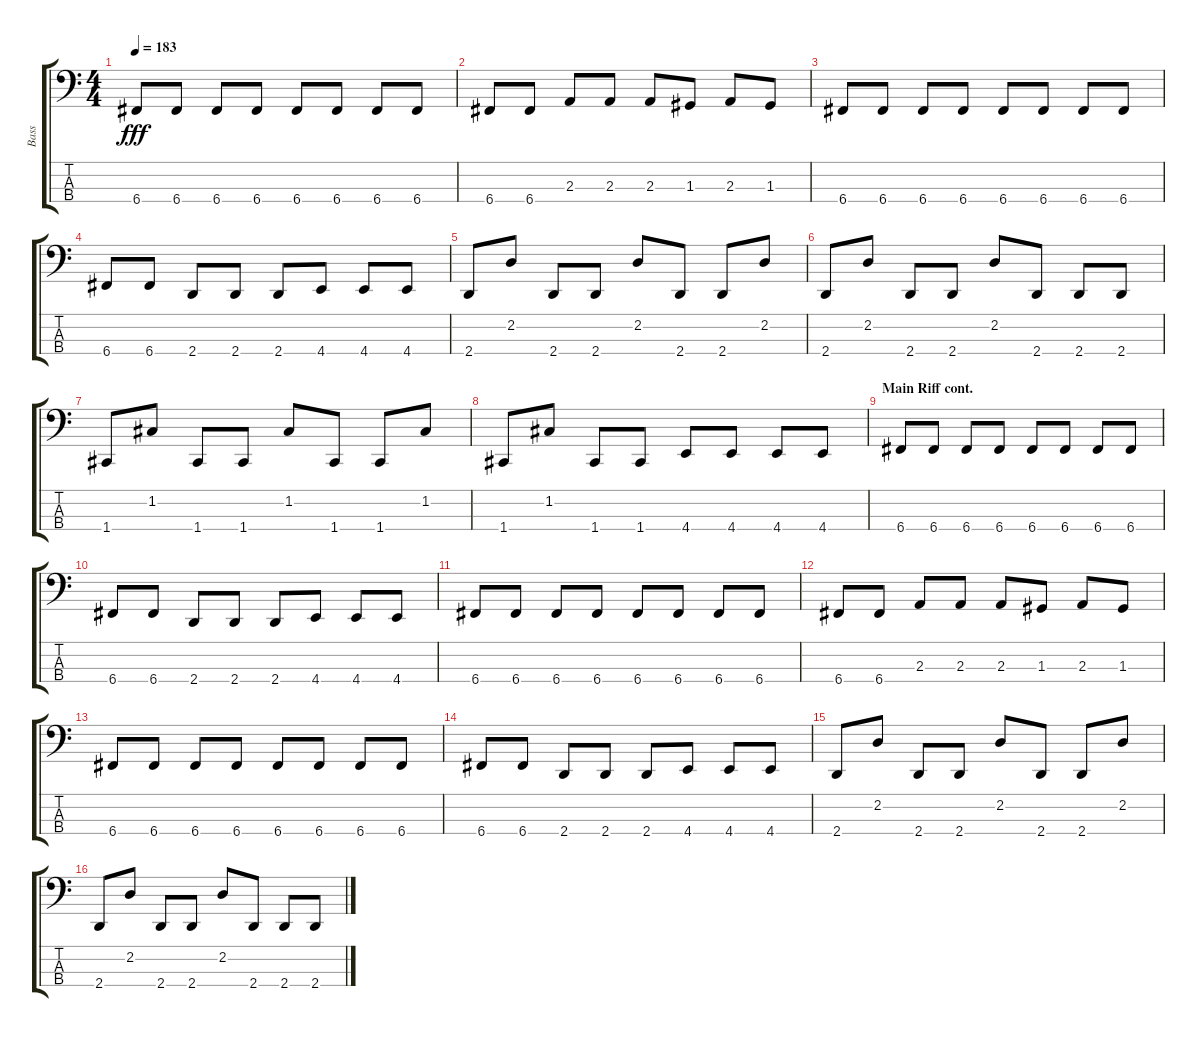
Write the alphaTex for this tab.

\track ("Bass" "Bass") {instrument electricbassfinger}
\staff {score tabs}
\tuning (F2 C2 G1 C1) {hide}
\ts (4 4)
\tempo 183
\clef f4
\ks aminor
6.4.8{dy fff} 6.4.8 6.4.8 6.4.8 6.4.8 6.4.8 6.4.8 6.4.8 |
6.4.8 6.4.8 2.3.8 2.3.8 2.3.8 1.3.8 2.3.8 1.3.8 |
6.4.8 6.4.8 6.4.8 6.4.8 6.4.8 6.4.8 6.4.8 6.4.8 |
6.4.8 6.4.8 2.4.8 2.4.8 2.4.8 4.4.8 4.4.8 4.4.8 |
2.4.8 2.2.8 2.4.8 2.4.8 2.2.8 2.4.8 2.4.8 2.2.8 |
2.4.8 2.2.8 2.4.8 2.4.8 2.2.8 2.4.8 2.4.8 2.4.8 |
1.4.8 1.2.8 1.4.8 1.4.8 1.2.8 1.4.8 1.4.8 1.2.8 |
1.4.8 1.2.8 1.4.8 1.4.8 4.4.8 4.4.8 4.4.8 4.4.8 |
\section ("" "Main Riff cont.")
6.4.8 6.4.8 6.4.8 6.4.8 6.4.8 6.4.8 6.4.8 6.4.8 |
6.4.8 6.4.8 2.4.8 2.4.8 2.4.8 4.4.8 4.4.8 4.4.8 |
6.4.8 6.4.8 6.4.8 6.4.8 6.4.8 6.4.8 6.4.8 6.4.8 |
6.4.8 6.4.8 2.3.8 2.3.8 2.3.8 1.3.8 2.3.8 1.3.8 |
6.4.8 6.4.8 6.4.8 6.4.8 6.4.8 6.4.8 6.4.8 6.4.8 |
6.4.8 6.4.8 2.4.8 2.4.8 2.4.8 4.4.8 4.4.8 4.4.8 |
2.4.8 2.2.8 2.4.8 2.4.8 2.2.8 2.4.8 2.4.8 2.2.8 |
2.4.8 2.2.8 2.4.8 2.4.8 2.2.8 2.4.8 2.4.8 2.4.8
